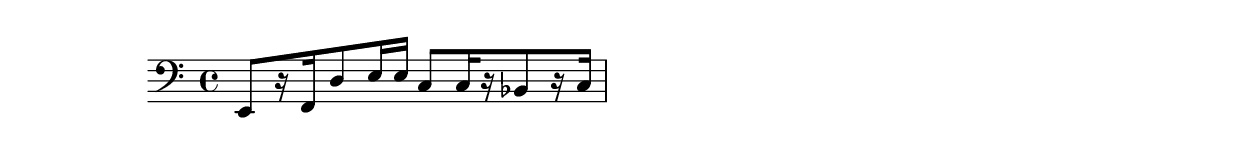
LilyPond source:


\header {
 texidoc = "The number of beams doesn't change on a rest."
}

\version "1.9.2"

\score { \notes \relative c, {
  \clef bass	 
   e8[ r16 f d'8 e16 e16]  c8[ c16 r16 bes8 r16 c16] |
 }
\paper { raggedright = ##t}
}
